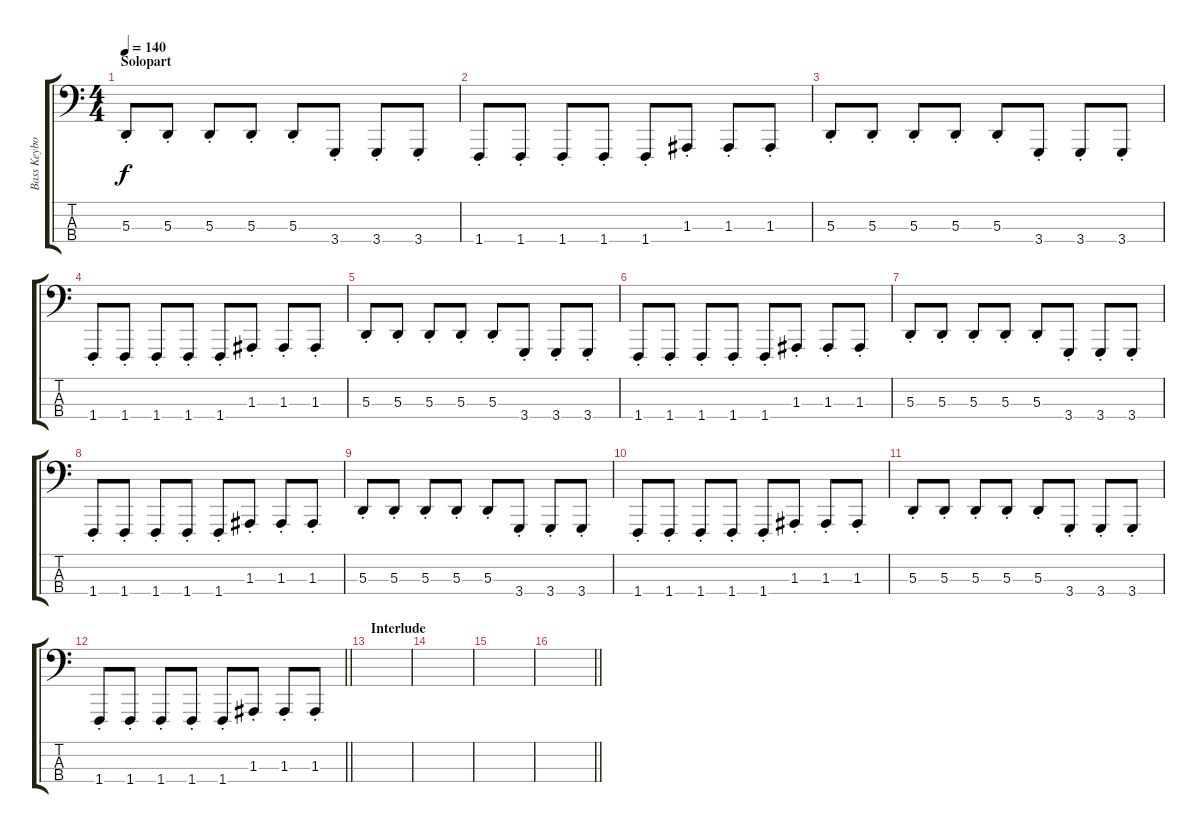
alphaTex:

\track ("Bass Keyboard" "Bass Keybo") {instrument lead1square}
\staff {score tabs}
\tuning (G2 D2 A1 E1) {hide}
\ts (4 4)
\section ("" "Solopart")
\tempo 140
\clef f4
\ks c
5.3{st}.8{dy f} 5.3{st}.8 5.3{st}.8 5.3{st}.8 5.3{st}.8 3.4{st}.8 3.4{st}.8 3.4{st}.8 |
1.4{st}.8 1.4{st}.8 1.4{st}.8 1.4{st}.8 1.4{st}.8 1.3{st}.8 1.3{st}.8 1.3{st}.8 |
5.3{st}.8 5.3{st}.8 5.3{st}.8 5.3{st}.8 5.3{st}.8 3.4{st}.8 3.4{st}.8 3.4{st}.8 |
1.4{st}.8 1.4{st}.8 1.4{st}.8 1.4{st}.8 1.4{st}.8 1.3{st}.8 1.3{st}.8 1.3{st}.8 |
5.3{st}.8 5.3{st}.8 5.3{st}.8 5.3{st}.8 5.3{st}.8 3.4{st}.8 3.4{st}.8 3.4{st}.8 |
1.4{st}.8 1.4{st}.8 1.4{st}.8 1.4{st}.8 1.4{st}.8 1.3{st}.8 1.3{st}.8 1.3{st}.8 |
5.3{st}.8 5.3{st}.8 5.3{st}.8 5.3{st}.8 5.3{st}.8 3.4{st}.8 3.4{st}.8 3.4{st}.8 |
1.4{st}.8 1.4{st}.8 1.4{st}.8 1.4{st}.8 1.4{st}.8 1.3{st}.8 1.3{st}.8 1.3{st}.8 |
5.3{st}.8 5.3{st}.8 5.3{st}.8 5.3{st}.8 5.3{st}.8 3.4{st}.8 3.4{st}.8 3.4{st}.8 |
1.4{st}.8 1.4{st}.8 1.4{st}.8 1.4{st}.8 1.4{st}.8 1.3{st}.8 1.3{st}.8 1.3{st}.8 |
5.3{st}.8 5.3{st}.8 5.3{st}.8 5.3{st}.8 5.3{st}.8 3.4{st}.8 3.4{st}.8 3.4{st}.8 |
\barLineRight lightlight
1.4{st}.8 1.4{st}.8 1.4{st}.8 1.4{st}.8 1.4{st}.8 1.3{st}.8 1.3{st}.8 1.3{st}.8 |
\section ("" "Interlude")
|
|
|
\barLineRight lightlight
